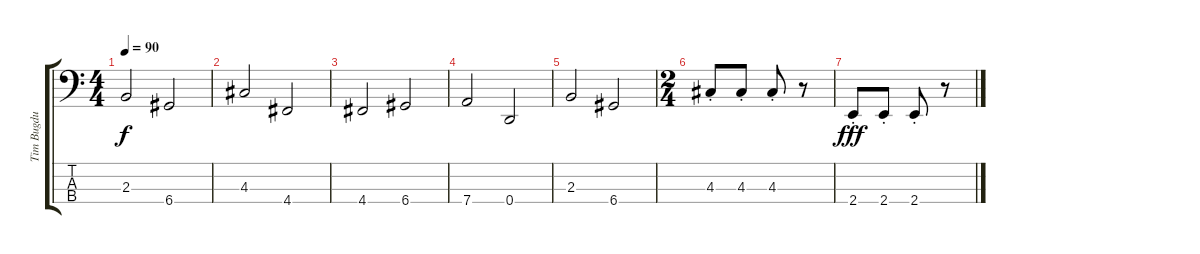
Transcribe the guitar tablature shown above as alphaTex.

\track ("Tim Bugdu" "Tim Bugdu") {instrument electricbassfinger}
\staff {score tabs}
\tuning (G2 D2 A1 D1) {hide}
\ts (4 4)
\tempo 90
\clef f4
\ks c
2.3.2{dy f} 6.4.2 |
4.3.2 4.4.2 |
4.4.2 6.4.2 |
7.4.2 0.4.2 |
2.3.2 6.4.2 |
\ts (2 4)
4.3{st}.8 4.3{st}.8 4.3{st}.8 r.8 |
2.4{st}.8{dy fff} 2.4{st}.8 2.4{st}.8 r.8
